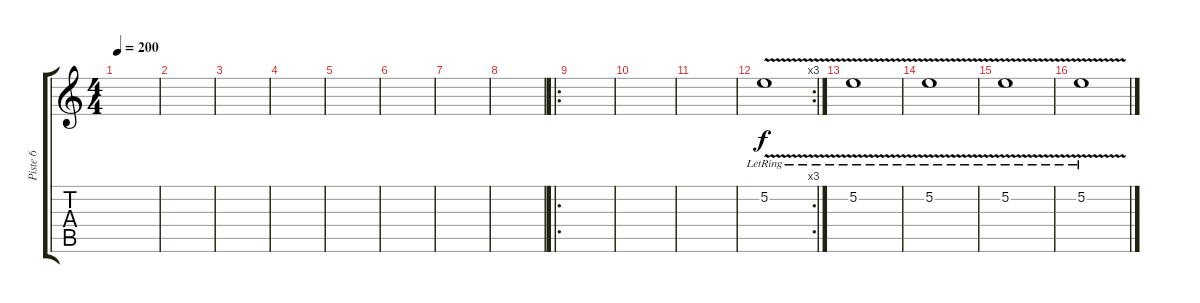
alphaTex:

\track ("Piste 6" "Piste 6") {instrument electricguitarclean}
\staff {score tabs}
\tuning (E4 B3 G3 D3 A2 E2) {hide}
\ts (4 4)
\tempo 200
\clef g2
\ks c
|
|
|
|
|
|
|
|
\ro
|
|
|
\rc 3
5.2{v lr}.1 |
5.2{v lr}.1 |
5.2{v lr}.1 |
5.2{v lr}.1 |
5.2{v lr}.1
